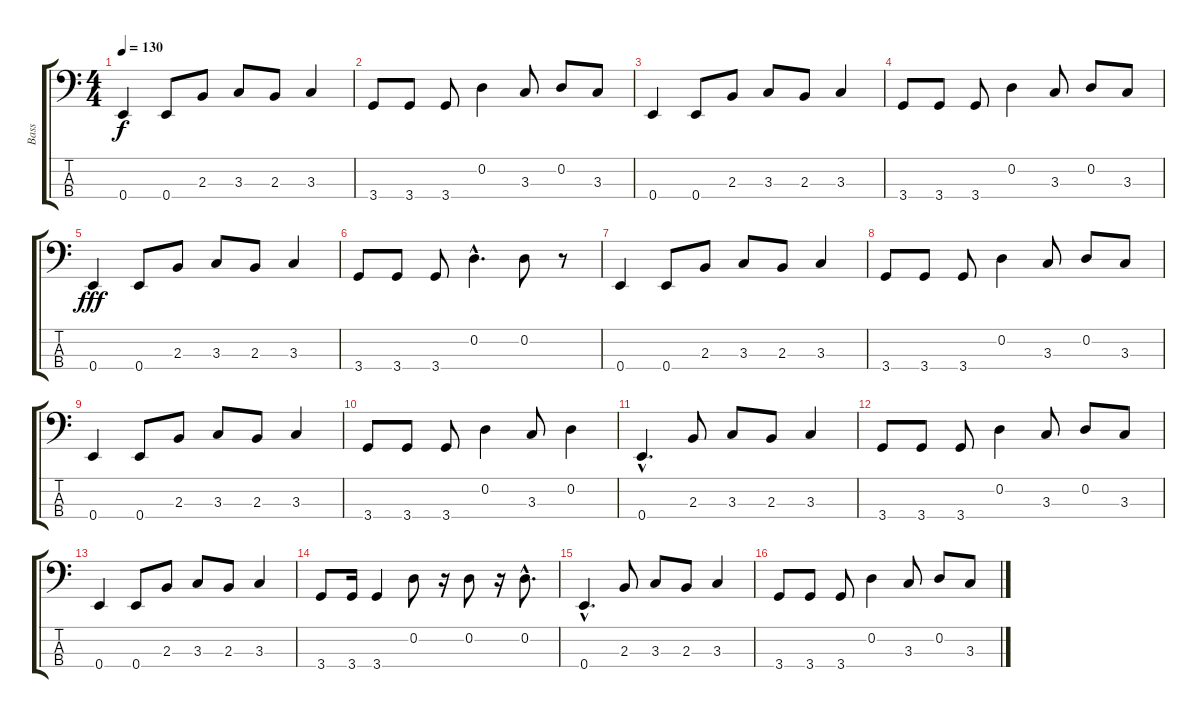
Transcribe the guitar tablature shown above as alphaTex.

\track ("Bass" "Bass") {instrument electricbassfinger}
\staff {score tabs}
\tuning (G2 D2 A1 E1) {hide}
\ts (4 4)
\tempo 130
\clef f4
\ks c
0.4.4{dy f} 0.4.8 2.3.8 3.3.8 2.3.8 3.3.4 |
3.4.8 3.4.8 3.4.8 0.2.4 3.3.8 0.2.8 3.3.8 |
0.4.4 0.4.8 2.3.8 3.3.8 2.3.8 3.3.4 |
3.4.8 3.4.8 3.4.8 0.2.4 3.3.8 0.2.8 3.3.8 |
0.4.4{dy fff} 0.4.8 2.3.8 3.3.8 2.3.8 3.3.4 |
3.4.8 3.4.8 3.4.8 0.2{hac}.4{d} 0.2.8 r.8 |
0.4.4 0.4.8 2.3.8 3.3.8 2.3.8 3.3.4 |
3.4.8 3.4.8 3.4.8 0.2.4 3.3.8 0.2.8 3.3.8 |
0.4.4 0.4.8 2.3.8 3.3.8 2.3.8 3.3.4 |
3.4.8 3.4.8 3.4.8 0.2.4 3.3.8 0.2.4 |
0.4{hac}.4{d} 2.3.8 3.3.8 2.3.8 3.3.4 |
3.4.8 3.4.8 3.4.8 0.2.4 3.3.8 0.2.8 3.3.8 |
0.4.4 0.4.8 2.3.8 3.3.8 2.3.8 3.3.4 |
3.4.8 3.4.16 3.4.4 0.2.8 r.16 0.2.8 r.16 0.2{hac}.8{d} |
0.4{hac}.4{d} 2.3.8 3.3.8 2.3.8 3.3.4 |
3.4.8 3.4.8 3.4.8 0.2.4 3.3.8 0.2.8 3.3.8
